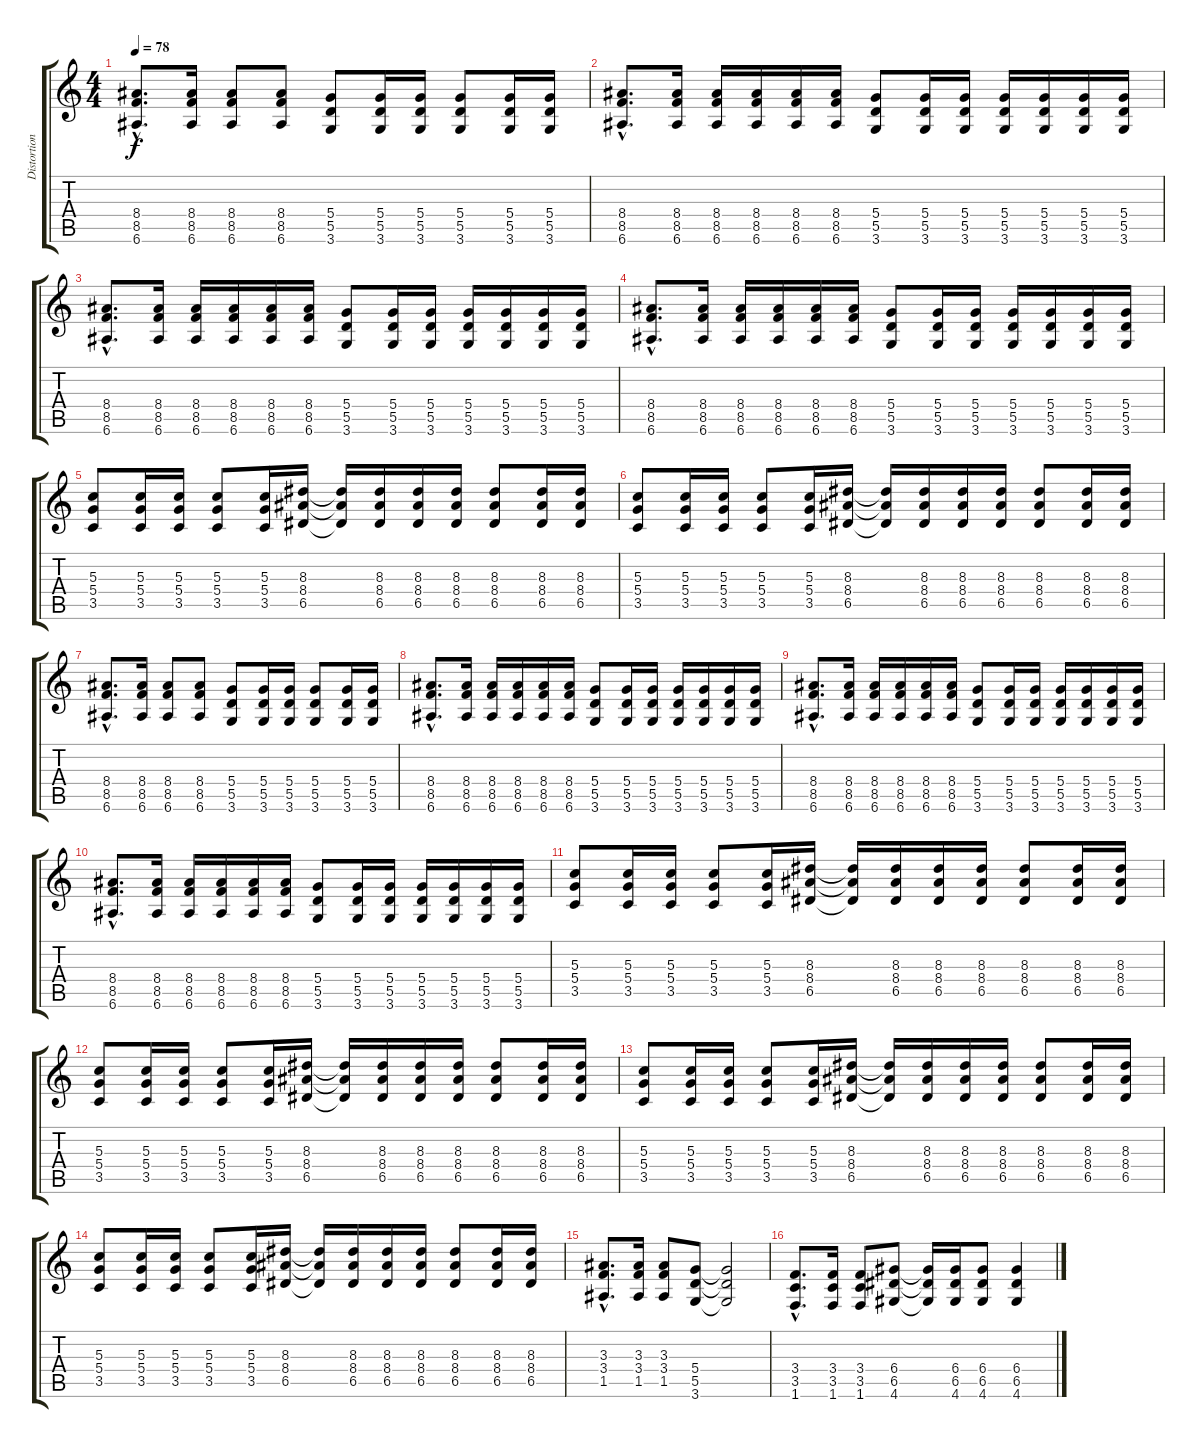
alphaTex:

\track ("Distortion Guitar" "Distortion") {instrument distortionguitar}
\staff {score tabs}
\tuning (E4 B3 G3 D3 A2 E2) {hide}
\ts (4 4)
\tempo 78
\clef g2
\ks c
(8.4{hac} 8.5{hac} 6.6{hac}).8{d dy f volume 15 balance 10} (8.4 8.5 6.6).16 (8.4 8.5 6.6).8 (8.4 8.5 6.6).8 (5.4 5.5 3.6).8 (5.4 5.5 3.6).16 (5.4 5.5 3.6).16 (5.4 5.5 3.6).8 (5.4 5.5 3.6).16 (5.4 5.5 3.6).16 |
(8.4{hac} 8.5{hac} 6.6{hac}).8{d} (8.4 8.5 6.6).16 (8.4 8.5 6.6).16 (8.4 8.5 6.6).16 (8.4 8.5 6.6).16 (8.4 8.5 6.6).16 (5.4 5.5 3.6).8 (5.4 5.5 3.6).16 (5.4 5.5 3.6).16 (5.4 5.5 3.6).16 (5.4 5.5 3.6).16 (5.4 5.5 3.6).16 (5.4 5.5 3.6).16 |
(8.4{hac} 8.5{hac} 6.6{hac}).8{d} (8.4 8.5 6.6).16 (8.4 8.5 6.6).16 (8.4 8.5 6.6).16 (8.4 8.5 6.6).16 (8.4 8.5 6.6).16 (5.4 5.5 3.6).8 (5.4 5.5 3.6).16 (5.4 5.5 3.6).16 (5.4 5.5 3.6).16 (5.4 5.5 3.6).16 (5.4 5.5 3.6).16 (5.4 5.5 3.6).16 |
(8.4{hac} 8.5{hac} 6.6{hac}).8{d} (8.4 8.5 6.6).16 (8.4 8.5 6.6).16 (8.4 8.5 6.6).16 (8.4 8.5 6.6).16 (8.4 8.5 6.6).16 (5.4 5.5 3.6).8 (5.4 5.5 3.6).16 (5.4 5.5 3.6).16 (5.4 5.5 3.6).16 (5.4 5.5 3.6).16 (5.4 5.5 3.6).16 (5.4 5.5 3.6).16 |
(5.3 5.4 3.5).8 (5.3 5.4 3.5).16 (5.3 5.4 3.5).16 (5.3 5.4 3.5).8 (5.3 5.4 3.5).16 (8.3 8.4 6.5).16 (8.3{t} 8.4{t} 6.5{t}).16 (8.3 8.4 6.5).16 (8.3 8.4 6.5).16 (8.3 8.4 6.5).16 (8.3 8.4 6.5).8 (8.3 8.4 6.5).16 (8.3 8.4 6.5).16 |
(5.3 5.4 3.5).8 (5.3 5.4 3.5).16 (5.3 5.4 3.5).16 (5.3 5.4 3.5).8 (5.3 5.4 3.5).16 (8.3 8.4 6.5).16 (8.3{t} 8.4{t} 6.5{t}).16 (8.3 8.4 6.5).16 (8.3 8.4 6.5).16 (8.3 8.4 6.5).16 (8.3 8.4 6.5).8 (8.3 8.4 6.5).16 (8.3 8.4 6.5).16 |
(8.4{hac} 8.5{hac} 6.6{hac}).8{d} (8.4 8.5 6.6).16 (8.4 8.5 6.6).8 (8.4 8.5 6.6).8 (5.4 5.5 3.6).8 (5.4 5.5 3.6).16 (5.4 5.5 3.6).16 (5.4 5.5 3.6).8 (5.4 5.5 3.6).16 (5.4 5.5 3.6).16 |
(8.4{hac} 8.5{hac} 6.6{hac}).8{d} (8.4 8.5 6.6).16 (8.4 8.5 6.6).16 (8.4 8.5 6.6).16 (8.4 8.5 6.6).16 (8.4 8.5 6.6).16 (5.4 5.5 3.6).8 (5.4 5.5 3.6).16 (5.4 5.5 3.6).16 (5.4 5.5 3.6).16 (5.4 5.5 3.6).16 (5.4 5.5 3.6).16 (5.4 5.5 3.6).16 |
(8.4{hac} 8.5{hac} 6.6{hac}).8{d} (8.4 8.5 6.6).16 (8.4 8.5 6.6).16 (8.4 8.5 6.6).16 (8.4 8.5 6.6).16 (8.4 8.5 6.6).16 (5.4 5.5 3.6).8 (5.4 5.5 3.6).16 (5.4 5.5 3.6).16 (5.4 5.5 3.6).16 (5.4 5.5 3.6).16 (5.4 5.5 3.6).16 (5.4 5.5 3.6).16 |
(8.4{hac} 8.5{hac} 6.6{hac}).8{d} (8.4 8.5 6.6).16 (8.4 8.5 6.6).16 (8.4 8.5 6.6).16 (8.4 8.5 6.6).16 (8.4 8.5 6.6).16 (5.4 5.5 3.6).8 (5.4 5.5 3.6).16 (5.4 5.5 3.6).16 (5.4 5.5 3.6).16 (5.4 5.5 3.6).16 (5.4 5.5 3.6).16 (5.4 5.5 3.6).16 |
(5.3 5.4 3.5).8 (5.3 5.4 3.5).16 (5.3 5.4 3.5).16 (5.3 5.4 3.5).8 (5.3 5.4 3.5).16 (8.3 8.4 6.5).16 (8.3{t} 8.4{t} 6.5{t}).16 (8.3 8.4 6.5).16 (8.3 8.4 6.5).16 (8.3 8.4 6.5).16 (8.3 8.4 6.5).8 (8.3 8.4 6.5).16 (8.3 8.4 6.5).16 |
(5.3 5.4 3.5).8 (5.3 5.4 3.5).16 (5.3 5.4 3.5).16 (5.3 5.4 3.5).8 (5.3 5.4 3.5).16 (8.3 8.4 6.5).16 (8.3{t} 8.4{t} 6.5{t}).16 (8.3 8.4 6.5).16 (8.3 8.4 6.5).16 (8.3 8.4 6.5).16 (8.3 8.4 6.5).8 (8.3 8.4 6.5).16 (8.3 8.4 6.5).16 |
(5.3 5.4 3.5).8 (5.3 5.4 3.5).16 (5.3 5.4 3.5).16 (5.3 5.4 3.5).8 (5.3 5.4 3.5).16 (8.3 8.4 6.5).16 (8.3{t} 8.4{t} 6.5{t}).16 (8.3 8.4 6.5).16 (8.3 8.4 6.5).16 (8.3 8.4 6.5).16 (8.3 8.4 6.5).8 (8.3 8.4 6.5).16 (8.3 8.4 6.5).16 |
(5.3 5.4 3.5).8 (5.3 5.4 3.5).16 (5.3 5.4 3.5).16 (5.3 5.4 3.5).8 (5.3 5.4 3.5).16 (8.3 8.4 6.5).16 (8.3{t} 8.4{t} 6.5{t}).16 (8.3 8.4 6.5).16 (8.3 8.4 6.5).16 (8.3 8.4 6.5).16 (8.3 8.4 6.5).8 (8.3 8.4 6.5).16 (8.3 8.4 6.5).16 |
(3.3{hac} 3.4{hac} 1.5{hac}).8{d} (3.3 3.4 1.5).16 (3.3 3.4 1.5).8 (5.4 5.5 3.6).8 (5.4{t} 5.5{t} 3.6{t}).2 |
(3.4{hac} 3.5{hac} 1.6{hac}).8{d} (3.4 3.5 1.6).16 (3.4 3.5 1.6).8 (6.4 6.5 4.6).8 (6.4{t} 6.5{t} 4.6{t}).16 (6.4 6.5 4.6).16 (6.4 6.5 4.6).8 (6.4 6.5 4.6).4
